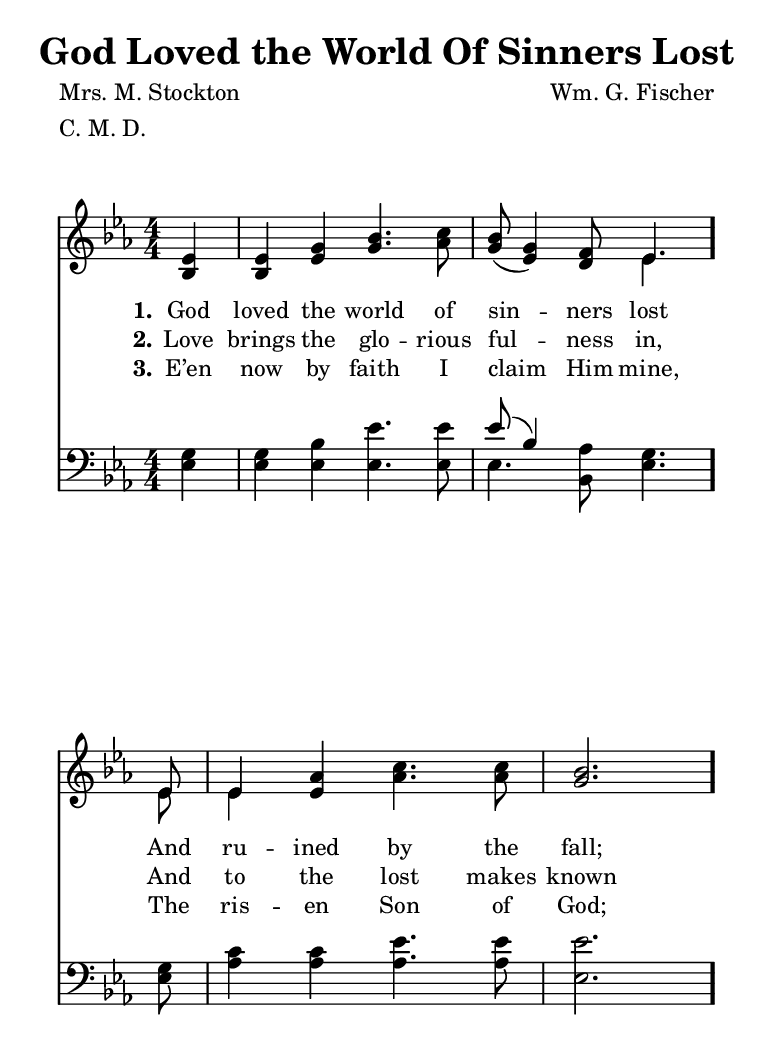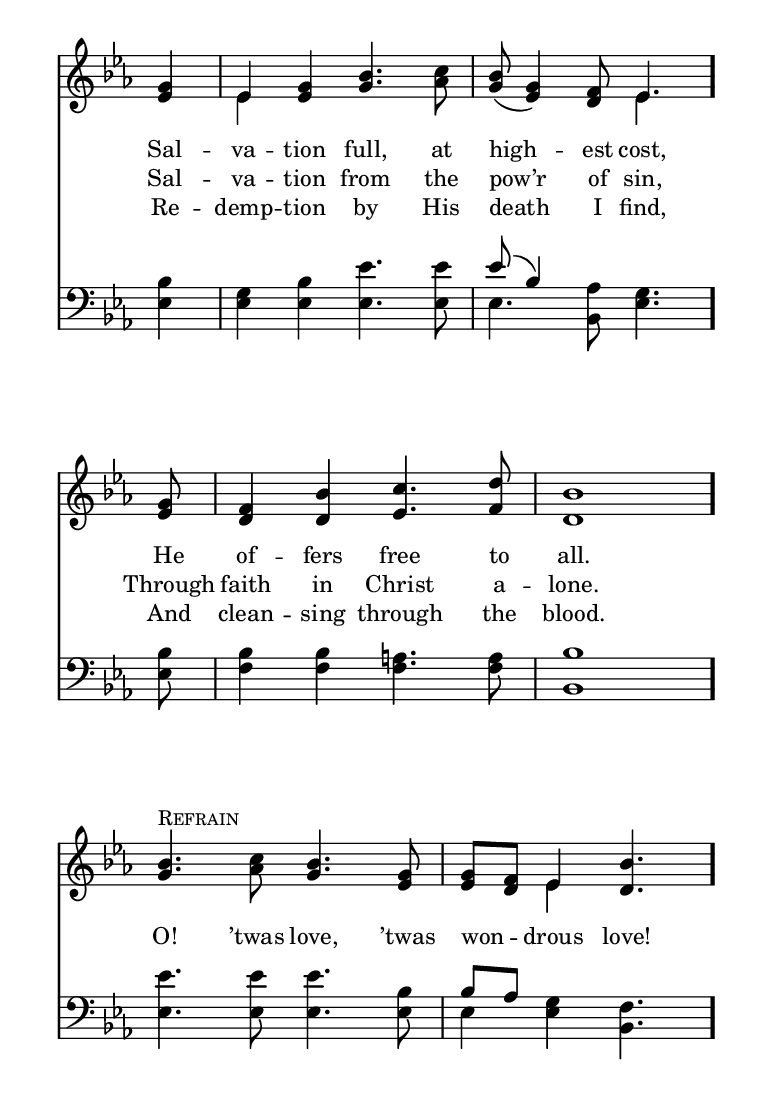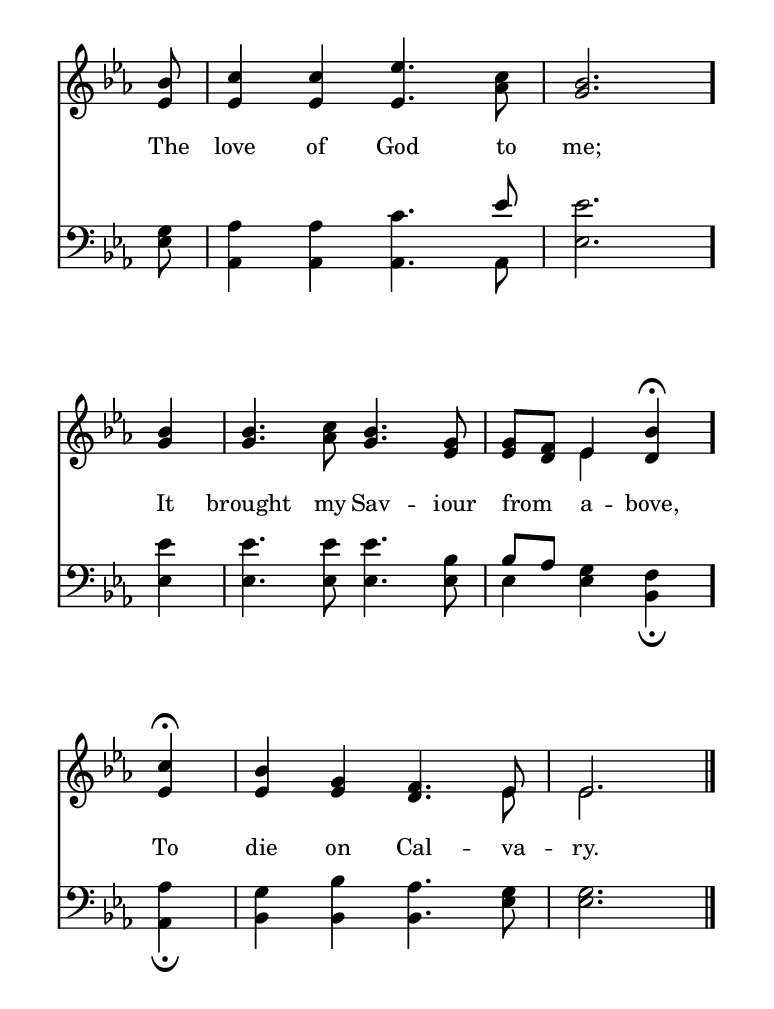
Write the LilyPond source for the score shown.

\include "common/global.ily"
\paper {
  \include "common/paper.ily"
  ragged-last-bottom = ##t
  % decrease system-to-system padding to fit onto page with next score
  system-system-spacing.padding = 0.4
  system-system-spacing.basic-distance = 0.4
}

\header{
  hymnnumber = "14"
  title = "God Loved the World Of Sinners Lost"
  tunename = ""
  meter = "C. M. D."
  poet = "Mrs. M. Stockton"
  composer = "Wm. G. Fischer"
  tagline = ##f
}

% for fermata in MIDI
ta = { \tempo 4=80 }
tb = { \tempo 4=40 }

patternA = { \ta c4 | c4 c4 c4. c8 | c8( c4) c8 c4. } % Line 1, 3 soprano / alto / tenor
patternB = { \ta c8 | c4 c4 c4. c8 | c2.            } % Line 2 all, Refrain line 2 all
patternC = { \ta c8 | c4 c4 c4. c8 | c1             } % Line 4 all
patternD = { \ta c4 | c4 c4 c4. c8 | c4.     c8 c4. } % Line 1, 3 bass

patternE = { \ta c4. c8 c4. c8 | c8[ c8] c4 c4. } % Refrain line 1 soprano / alto / tenor
patternF = { \ta c4 | c4. c8 c4. c8 | c8[ c8] c4 \tb c4 } % Refrain line 3 soprano / alto / tenor
patternG = { \tb c4 \ta | c4 c4 c4. c8 | c2. } % Refrain line 4 all

patternH = { \ta c4. c8 c4. c8 | c4 c4 c4. } % Refrain line 1 bass
patternI = { \ta c4 | c4. c8 c4. c8 | c4 c4 \tb c4 } % Refrain line 3 bass

global = {
  \include "common/overrides.ily"
  \override Staff.TimeSignature.style = #'numbered
  \time 4/4
  \override Score.MetronomeMark.transparent = ##t % hide all fermata changes too
  \ta
  \key ees \major
  \partial 4
  \autoBeamOff
}

notesSoprano = {
\global
\relative c' {

  \changePitch \patternA { ees | ees g bes c | bes g f ees }
  \changePitch \patternB { ees | ees aes c c | bes         }
  \changePitch \patternA { g   | ees g bes c | bes g f ees }
  \changePitch \patternC { g   | f bes c d   | bes         }

  << s^\markup { \small \caps "Refrain" }
  \changePitch \patternE { bes c bes g | g f ees bes' } >>
  \changePitch \patternB {         bes | c c ees c   | bes          }
  \changePitch \patternF {         bes | bes c bes g | g f ees bes'\fermata }
  \changePitch \patternG {   c\fermata | bes g f ees | ees          }

  \bar "|."

}
}

notesAlto = {
\global
\relative e' {

  \changePitch \patternA { bes | bes ees g aes   | g ees d ees }
  \changePitch \patternB { ees | ees ees aes aes | g           }
  \changePitch \patternA { ees | ees ees g aes   | g ees d ees }
  \changePitch \patternC { ees | d d ees f       | d           }

  \changePitch \patternE { g aes g ees | ees d ees d }
  \changePitch \patternB {         ees | ees ees ees aes | g           }
  \changePitch \patternF {         g   | g aes g ees     | ees d ees d }
  \changePitch \patternG {         ees | ees ees d ees   | ees         }

}
}

notesTenor = {
\global
\relative a {

  \changePitch \patternA { g   | g bes ees ees | ees bes aes g }
  \changePitch \patternB { g   | c c ees ees   | ees           }
  \changePitch \patternA { bes | g bes ees ees | ees bes aes g }
  \changePitch \patternC { bes | bes bes a a   | bes           }

  \changePitch \patternE { ees ees ees bes | bes aes g f }
  \changePitch \patternB {             g   | aes aes c ees   | ees         }
  \changePitch \patternF {             ees | ees ees ees bes | bes aes g f }
  \changePitch \patternG {             aes | g bes aes g     | g           }

}
}

notesBass = {
\global
\relative f {

  \changePitch \patternD { ees | ees ees ees ees | ees bes ees }
  \changePitch \patternB { ees | aes aes aes aes | ees }
  \changePitch \patternD { ees | ees ees ees ees | ees bes ees }
  \changePitch \patternC { ees | f f f f | bes, }

  \changePitch \patternH { ees ees ees ees | ees ees bes }
  \changePitch \patternB { ees | aes, aes aes aes | ees' }
  \changePitch \patternI { ees | ees ees ees ees | ees ees bes_\fermata }
  \changePitch \patternG { aes_\fermata | bes bes bes ees | ees }

}
}

Refrain = \lyricmode {

O! ’twas love, ’twas won -- drous love! \bar "."
The love of God to me; \bar "." \break
It brought my Sav -- iour from a -- bove, \bar "."
To die on Cal -- va -- ry. \bar "." \break

}

wordsA = \lyricmode {
\set stanza = "1."

God loved the world of sin -- ners lost \bar "."
And ru -- ined by the fall; \bar "." \break
Sal -- va -- tion full, at high -- est cost, \bar "."
He of -- fers free to all. \bar "." \break

}

wordsB = \lyricmode {
\set stanza = "2."

Love brings the glo -- rious ful -- ness in,
And to the lost makes known
Sal -- va -- tion from the pow’r of sin,
Through faith in Christ a -- lone.

\Refrain

}

wordsC = \lyricmode {
\set stanza = "3."

E’en now by faith I claim Him mine,
The ris -- en Son of God;
Re -- demp -- tion by His death I find,
And clean -- sing through the blood.

}


\score {
  \context ChoirStaff <<
    \context Staff = upper <<
      \set Staff.autoBeaming = ##f
      \set ChoirStaff.systemStartDelimiter = #'SystemStartBar
      \set ChoirStaff.printPartCombineTexts = ##f
      \partcombine #'(2 . 9) \notesSoprano \notesAlto
      \context NullVoice = sopranos { \voiceOne << \notesSoprano >> }
      \context NullVoice = altos { \voiceTwo << \notesAlto >> }
      \context Lyrics = one   \lyricsto sopranos \wordsA
      \context Lyrics = two   \lyricsto sopranos \wordsB
      \context Lyrics = three \lyricsto sopranos \wordsC
      %\context Lyrics = four  \lyricsto sopranos \wordsD
      %\context Lyrics = five  \lyricsto sopranos \wordsE
    >>
    \context Staff = men <<
      \set Staff.autoBeaming = ##f
      \clef bass
      \set ChoirStaff.printPartCombineTexts = ##f
      \partcombine #'(2 . 9) \notesTenor \notesBass
      \context NullVoice = tenors { \voiceOne << \notesTenor >> }
      \context NullVoice = basses { \voiceTwo << \notesBass >> }
    >>
  >>
  \layout {
    \include "common/layout.ily"
  }
  \midi{
    \include "common/midi.ily"
  }
}

\version "2.19.49"  % necessary for upgrading to future LilyPond versions.

% vi:set et ts=2 sw=2 ai nocindent syntax=lilypond:
